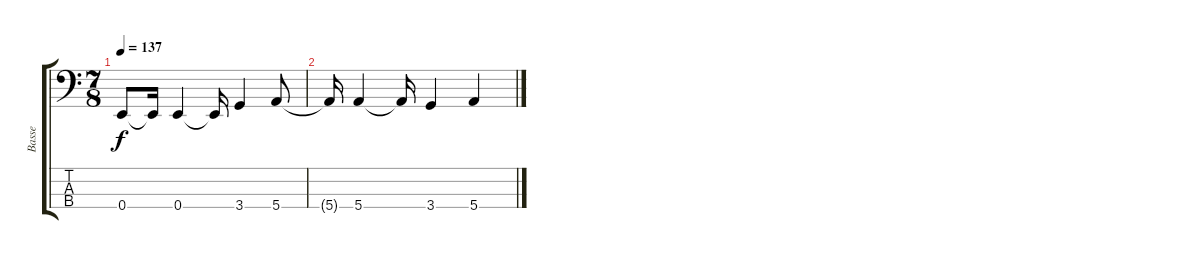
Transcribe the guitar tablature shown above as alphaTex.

\track ("Basse" "Basse") {instrument electricbassfinger}
\staff {score tabs}
\tuning (G2 D2 A1 E1) {hide}
\ts (7 8)
\tempo 137
\clef f4
\ks c
0.4.8{dy f} 0.4{t}.16 0.4.4 0.4{t}.16 3.4.4 5.4.8 |
5.4{t}.16 5.4.4 5.4{t}.16 3.4.4 5.4.4
